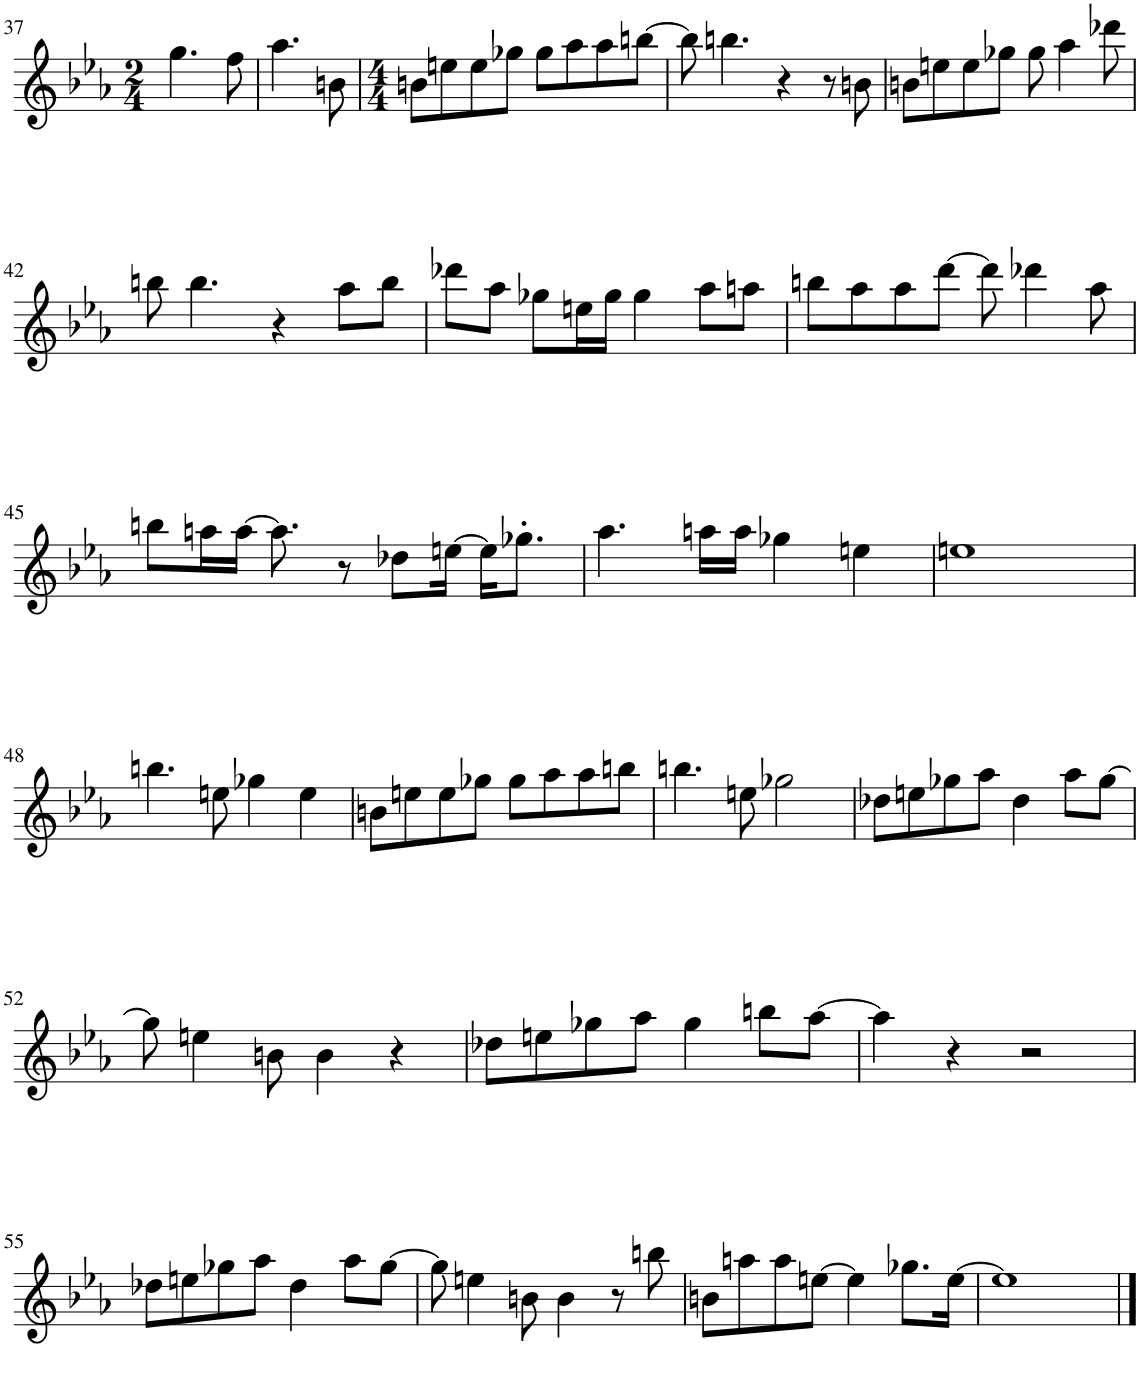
**kern
*part1
*staff1
*I"鋼琴
!!LO:PB:g=z
*clefG2
*k[b-e-a-]
*M2/4
=37
4.gg\
8ff\
=38
4.aa-\
8bn\
=39
*M4/4
8bn\L
8een\
8ee\
8gg-X\J
8gg-\L
8aa-\
8aa-\
[8bbn\J
=40
8bb\]
4.bbn\
4r
8r
8bn\
=41
8bn\L
8een\
8ee\
8gg-X\J
8gg-\
4aa-\
8ddd-X\
!!LO:LB:g=z
=42
8bbn\
4.bb\
4r
8aa-\L
8bb\J
=43
8ddd-X\L
8aa-\J
8gg-X\L
16een\L
16gg-\JJ
4gg-\
8aa-\L
8aan\J
=44
8bbn\L
8aa-\
8aa-\
[8ddd\J
8ddd\]
4ddd-X\
8aa-\
!!LO:LB:g=z
=45
8bbn\L
16aan\L
[16aa\JJ
8.aa\]
8r
8dd-X\L
[16een\Jk
16ee\KL]
8.gg-X'\J
=46
4.aa-\
16aan\LL
16aa\JJ
4gg-X\
4een\
=47
1een
!!LO:LB:g=z
=48
4.bbn\
8een\
4gg-X\
4ee\
=49
8bn\L
8een\
8ee\
8gg-X\J
8gg-\L
8aa-\
8aa-\
8bbn\J
=50
4.bbn\
8een\
2gg-X\
=51
8dd-X\L
8een\
8gg-X\
8aa-\J
4dd-\
8aa-\L
[8gg-\J
!!LO:LB:g=z
=52
8gg-\]
4een\
8bn\
4b\
4r
=53
8dd-X\L
8een\
8gg-X\
8aa-\J
4gg-\
8bbn\L
[8aa-\J
=54
4aa-\]
4r
2r
!!LO:LB:g=z
=55
8dd-X\L
8een\
8gg-X\
8aa-\J
4dd-\
8aa-\L
[8gg-\J
=56
8gg-\]
4een\
8bn\
4b\
8r
8bbn\
=57
8bn\L
8aan\
8aa\
[8een\J
4ee\]
8.gg-X\L
[16ee\Jk
=58
1ee]
==
*-
